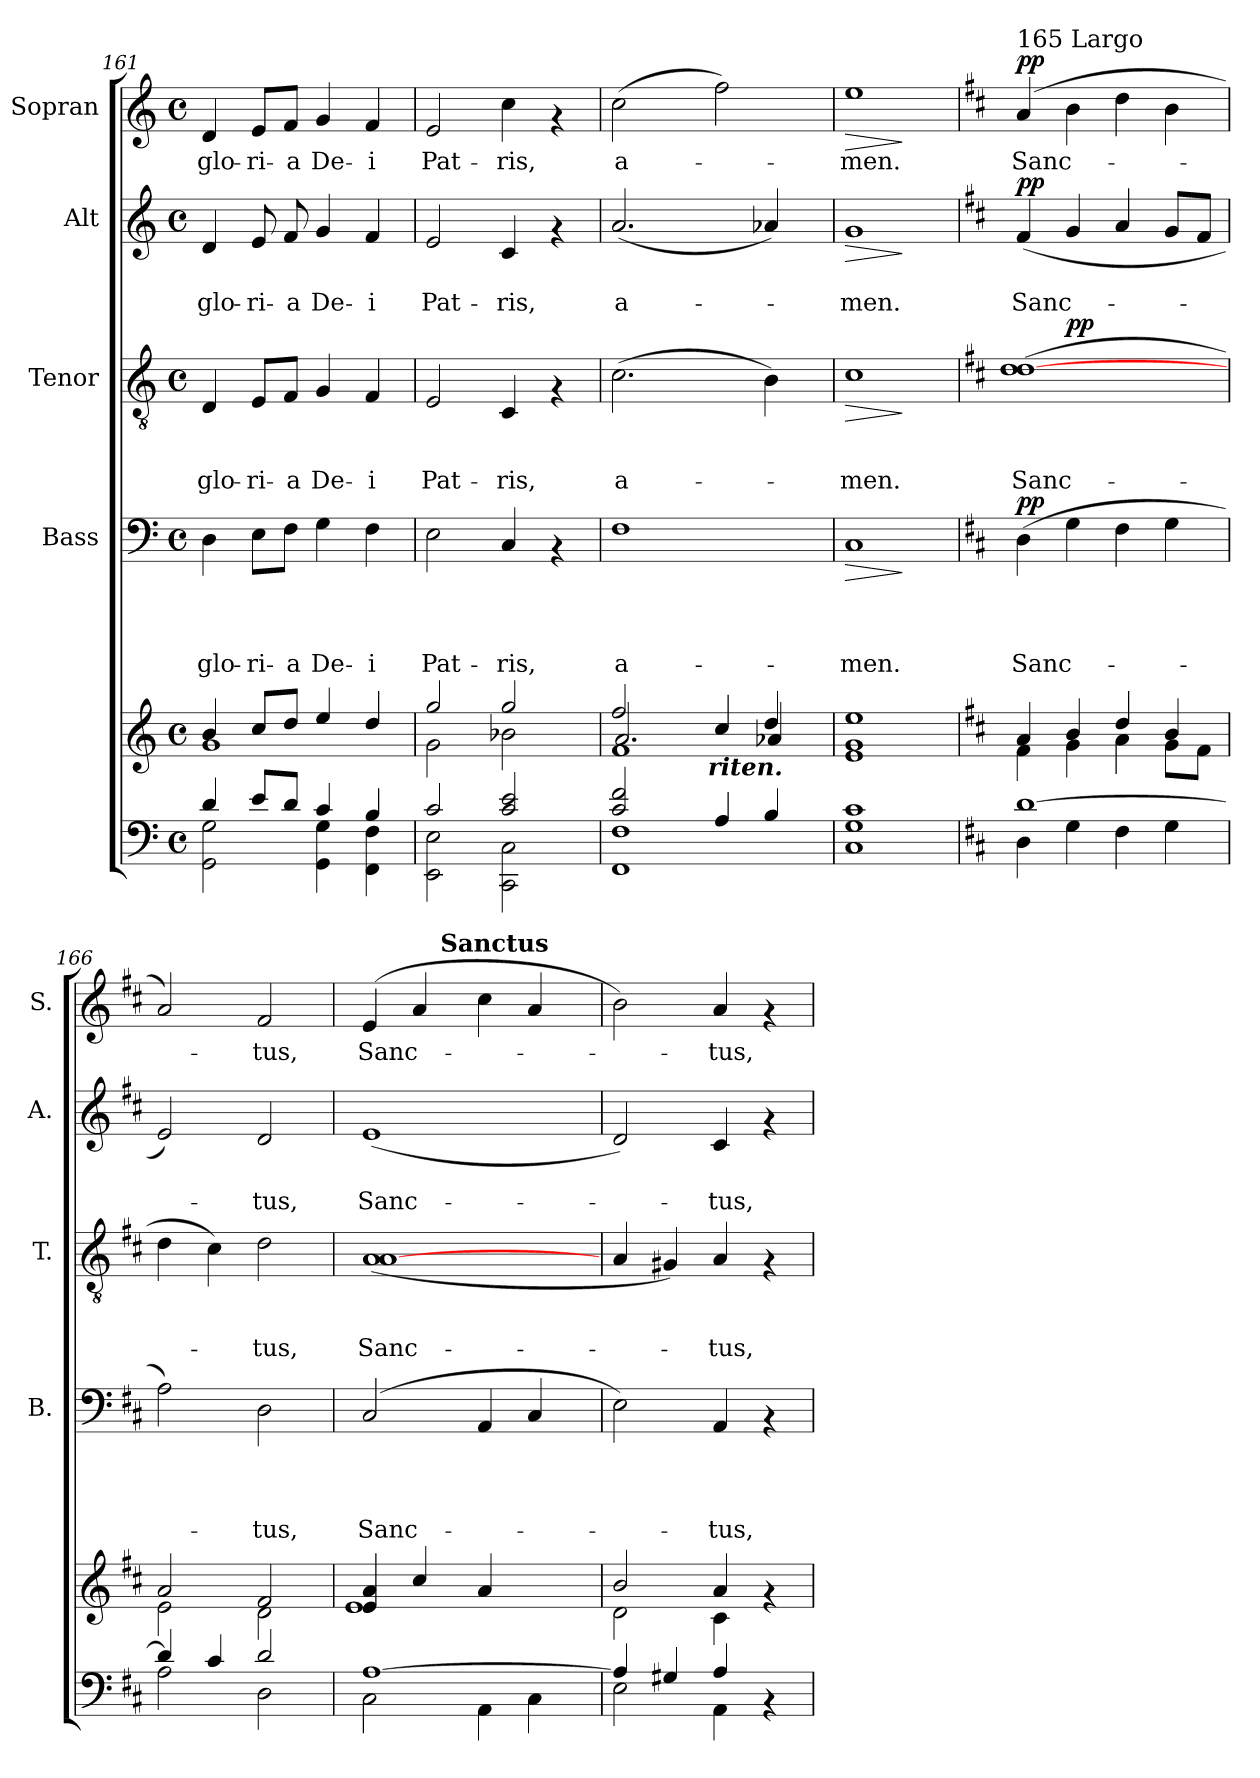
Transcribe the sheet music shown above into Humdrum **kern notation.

**kern	**kern	**kern	**text	**text	**text	**text	**dynam	**kern	**text	**text	**text	**dynam	**kern	**text	**text	**dynam	**kern	**text	**dynam
*part5	*part5	*part4	*part4	*part4	*part4	*part4	*part4	*part3	*part3	*part3	*part3	*part3	*part2	*part2	*part2	*part2	*part1	*part1	*part1
*staff6	*staff5	*staff4	*staff4	*staff4	*staff4	*staff4	*staff4	*staff3	*staff3	*staff3	*staff3	*staff3	*staff2	*staff2	*staff2	*staff2	*staff1	*staff1	*staff1
*	*	*I"Bass	*	*	*	*	*	*I"Tenor	*	*	*	*	*I"Alt	*	*	*	*I"Sopran	*	*
*	*	*I'B.	*	*	*	*	*	*I'T.	*	*	*	*	*I'A.	*	*	*	*I'S.	*	*
*clefF4	*clefG2	*clefF4	*	*	*	*	*	*clefGv2	*	*	*	*	*clefG2	*	*	*	*clefG2	*	*
*k[]	*k[]	*k[]	*	*	*	*	*	*k[]	*	*	*	*	*k[]	*	*	*	*k[]	*	*
*C:	*C:	*C:	*	*	*	*	*	*C:	*	*	*	*	*C:	*	*	*	*C:	*	*
*M4/4	*M4/4	*M4/4	*	*	*	*	*	*M4/4	*	*	*	*	*M4/4	*	*	*	*M4/4	*	*
*met(c)	*met(c)	*met(c)	*	*	*	*	*	*met(c)	*	*	*	*	*met(c)	*	*	*	*met(c)	*	*
=161	=161	=161	=161	=161	=161	=161	=161	=161	=161	=161	=161	=161	=161	=161	=161	=161	=161	=161	=161
*^	*^	*	*	*	*	*	*	*	*	*	*	*	*	*	*	*	*	*	*
!	!	!	!	!	!	!	!	!LO:LY:b	!	!	!	!	!LO:LY:b	!	!	!	!LO:LY:b	!	!	!LO:LY:b	!
4d/	2GG\ 2G\	4b/	1g	4D\	.	.	.	glo-	.	4D/	.	.	glo-	.	4d/	.	glo-	.	4d/	glo-	.
!	!	!	!	!	!	!	!	!LO:LY:b	!	!	!	!	!LO:LY:b	!	!	!	!LO:LY:b	!	!	!LO:LY:b	!
8e/L	.	8cc/L	.	8E\L	.	.	.	-ri-	.	8E/L	.	.	-ri-	.	8e/	.	-ri-	.	8e/L	-ri-	.
!	!	!	!	!	!	!	!	!LO:LY:b	!	!	!	!	!LO:LY:b	!	!	!	!LO:LY:b	!	!	!LO:LY:b	!
8d/J	.	8dd/J	.	8F\J	.	.	.	-a	.	8F/J	.	.	-a	.	8f/	.	-a	.	8f/J	-a	.
!	!	!	!	!	!	!	!	!LO:LY:b	!	!	!	!	!LO:LY:b	!	!	!	!LO:LY:b	!	!	!LO:LY:b	!
4c/	4GG\ 4G\	4ee/	.	4G\	.	.	.	De-	.	4G/	.	.	De-	.	4g/	.	De-	.	4g/	De-	.
!	!	!	!	!	!	!	!	!LO:LY:b	!	!	!	!	!LO:LY:b	!	!	!	!LO:LY:b	!	!	!LO:LY:b	!
4B/	4FF\ 4F\	4dd/	.	4F\	.	.	.	-i	.	4F/	.	.	-i	.	4f/	.	-i	.	4f/	-i	.
=162	=162	=162	=162	=162	=162	=162	=162	=162	=162	=162	=162	=162	=162	=162	=162	=162	=162	=162	=162	=162	=162
!	!	!	!	!	!	!	!	!LO:LY:b	!	!	!	!	!LO:LY:b	!	!	!	!LO:LY:b	!	!	!LO:LY:b	!
2c/	2EE\ 2E\	2gg/	2g\	2E\	.	.	.	Pat-	.	2E/	.	.	Pat-	.	2e/	.	Pat-	.	2e/	Pat-	.
!	!	!	!	!	!	!	!	!LO:LY:b	!	!	!	!	!LO:LY:b	!	!	!	!LO:LY:b	!	!	!LO:LY:b	!
2c/ 2e/	2CC\ 2C\	2gg/	2b-X\	4C/	.	.	.	-ris,	.	4C/	.	.	-ris,	.	4c/	.	-ris,	.	4cc\	-ris,	.
.	.	.	.	4rAA	.	.	.	.	.	4rF	.	.	.	.	4rf	.	.	.	4rf	.	.
=163	=163	=163	=163	=163	=163	=163	=163	=163	=163	=163	=163	=163	=163	=163	=163	=163	=163	=163	=163	=163	=163
*	*	*	*^	*	*	*	*	*	*	*	*	*	*	*	*	*	*	*	*	*	*
!	!	!	!	!	!	!	!	!	!LO:LY:b	!	!	!	!	!LO:LY:b	!	!	!	!LO:LY:b	!	!	!LO:LY:b	!
*	*	*	*	*^	*	*	*	*	*	*	*	*	*	*	*	*	*	*	*	*	*	*
2c/ 2f/	1FF 1F	2ff/	1f	2.a/	3ryy	1F	.	.	.	a-	.	(>2.c\	.	.	a-	.	(<2.a/	.	a-	.	(>2cc\	a-	.
.	.	.	.	.	12...ryy	.	.	.	.	.	.	.	.	.	.	.	.	.	.	.	.	.	.
!	!	!	!	!	!LO:TX:b:Bi:t=riten.	!	!	!	!	!	!	!	!	!	!	!	!	!	!	!	!	!	!
.	.	.	.	.	3ryy	.	.	.	.	.	.	.	.	.	.	.	.	.	.	.	.	.	.
4A/	.	4cc/	.	.	.	.	.	.	.	.	.	.	.	.	.	.	.	.	.	.	2ff\)	.	.
4B/	.	4dd/	.	4a-X/	.	.	.	.	.	.	.	4B\)	.	.	.	.	4a-X/)	.	.	.	.	.	.
.	.	.	.	.	6ryy	.	.	.	.	.	.	.	.	.	.	.	.	.	.	.	.	.	.
.	.	.	.	.	96ryy	.	.	.	.	.	.	.	.	.	.	.	.	.	.	.	.	.	.
=164	=164	=164	=164	=164	=164	=164	=164	=164	=164	=164	=164	=164	=164	=164	=164	=164	=164	=164	=164	=164	=164	=164	=164
!	!	!	!	!	!	!	!	!	!	!LO:LY:b	!LO:HP:b	!	!	!	!LO:LY:b	!LO:HP:b	!	!	!LO:LY:b	!LO:HP:b	!	!LO:LY:b	!LO:HP:b
*v	*v	*	*	*	*	*	*	*	*	*	*	*	*	*	*	*	*	*	*	*	*	*	*
*	*v	*v	*v	*v	*	*	*	*	*	*	*	*	*	*	*	*	*	*	*	*	*	*
1C 1G 1c	1e 1g 1ee	1C	.	.	.	-men.	>	1c	.	.	-men.	>	1g	.	-men.	>	1ee	-men.	>
.	.	.	.	.	.	.	]	.	.	.	.	]	.	.	.	]	.	.	]
!!LO:PB:g=z
=165!	=165!	=165!	=165!	=165!	=165!	=165!	=165!	=165!	=165!	=165!	=165!	=165!	=165!	=165!	=165!	=165!	=165!	=165!	=165!
*k[f#c#]	*k[f#c#]	*k[f#c#]	*	*	*	*	*	*k[f#c#]	*	*	*	*	*k[f#c#]	*	*	*	*k[f#c#]	*	*
*D:	*D:	*D:	*	*	*	*	*	*D:	*	*	*	*	*D:	*	*	*	*D:	*	*
*^	*^	*	*	*	*	*	*	*	*	*	*	*	*	*	*	*	*	*	*
!	!	!	!	!	!	!	!	!	!	!	!	!	!	!	!	!	!	!	!LO:TX:a:t=165 Largo	!	!
!	!	!	!	!	!	!	!	!LO:LY:b	!LO:DY:a	!	!	!	!LO:LY:b	!	!	!	!LO:LY:b	!LO:DY:a	!	!LO:LY:b	!LO:DY:a
*	*	*	*	*	*	*	*	*	*	*^	*	*	*	*	*	*	*	*	*	*	*
[>1d	4D\	4a/	4f#\	(>4D\	.	.	.	Sanc-	pp	(>1d [>1d	4ryy	.	.	Sanc-	.	(<4f#/	.	Sanc-	pp	(4a/	Sanc-	pp
!	!	!	!	!	!	!	!	!	!	!	!	!	!	!	!LO:DY:a	!	!	!	!	!	!	!
.	4G\	4b/	4g\	4G\	.	.	.	.	.	.	2.ryy	.	.	.	pp	4g/	.	.	.	4b\	.	.
.	4F#\	4dd/	4a\	4F#\	.	.	.	.	.	.	.	.	.	.	.	4a/	.	.	.	4dd\	.	.
.	4G\	4b/	8g\L	4G\	.	.	.	.	.	.	.	.	.	.	.	8g/L	.	.	.	4b\	.	.
.	.	.	8f#\J	.	.	.	.	.	.	.	.	.	.	.	.	8f#/J	.	.	.	.	.	.
*	*	*	*	*	*	*	*	*	*	*v	*v	*	*	*	*	*	*	*	*	*	*	*
=166	=166	=166	=166	=166	=166	=166	=166	=166	=166	=166	=166	=166	=166	=166	=166	=166	=166	=166	=166	=166	=166
4d/]	2A\	2a/	2e\	2A\)	.	.	.	.	.	4d\	.	.	.	.	2e/)	.	.	.	2a/)	.	.
4c#/	.	.	.	.	.	.	.	.	.	4c#\)	.	.	.	.	.	.	.	.	.	.	.
!	!	!	!	!	!	!	!	!LO:LY:b	!	!	!	!	!LO:LY:b	!	!	!	!LO:LY:b	!	!	!LO:LY:b	!
2d/	2D\	2f#/	2d\	2D\	.	.	.	-tus,	.	2d\	.	.	-tus,	.	2d/	.	-tus,	.	2f#/	-tus,	.
=167	=167	=167	=167	=167	=167	=167	=167	=167	=167	=167	=167	=167	=167	=167	=167	=167	=167	=167	=167	=167	=167
!	!	!	!	!	!	!	!	!LO:LY:b	!	!	!	!	!LO:LY:b	!	!	!	!LO:LY:b	!	!	!LO:LY:b	!
*	*	*	*	*	*	*	*	*	*	*	*	*	*	*	*	*	*	*	*^	*	*
[>1A	2C#\	4e/ 4a/	1e	(2C#/	.	.	.	Sanc-	.	(<1A [<1A	.	.	Sanc-	.	(<1e	.	Sanc-	.	(>4e/	4ryy	Sanc-	.
.	.	4cc#/	.	.	.	.	.	.	.	.	.	.	.	.	.	.	.	.	4a/	16.ryy	.	.
!	!	!	!	!	!	!	!	!	!	!	!	!	!	!	!	!	!	!	!	!LO:TX:a:B:t=Sanctus	!	!
.	.	.	.	.	.	.	.	.	.	.	.	.	.	.	.	.	.	.	.	2ryy	.	.
.	4AA\	4a/	.	4AA/	.	.	.	.	.	.	.	.	.	.	.	.	.	.	4cc#\	.	.	.
.	4C#\	4ryy	.	4C#/	.	.	.	.	.	.	.	.	.	.	.	.	.	.	4a/	.	.	.
.	.	.	.	.	.	.	.	.	.	.	.	.	.	.	.	.	.	.	.	8ryy	.	.
.	.	.	.	.	.	.	.	.	.	.	.	.	.	.	.	.	.	.	.	32ryy	.	.
*	*	*	*	*	*	*	*	*	*	*	*	*	*	*	*	*	*	*	*v	*v	*	*
=168	=168	=168	=168	=168	=168	=168	=168	=168	=168	=168	=168	=168	=168	=168	=168	=168	=168	=168	=168	=168	=168
4A/]	2E\	2b/	2d\	2E\)	.	.	.	.	.	4A/	.	.	.	.	2d/)	.	.	.	2b\)	.	.
4G#X/	.	.	.	.	.	.	.	.	.	4G#X/)	.	.	.	.	.	.	.	.	.	.	.
!	!	!	!	!	!	!	!	!LO:LY:b	!	!	!	!	!LO:LY:b	!	!	!	!LO:LY:b	!	!	!LO:LY:b	!
4A/	4AA\	4a/	4c#\	4AA/	.	.	.	-tus,	.	4A/	.	.	-tus,	.	4c#/	.	-tus,	.	4a/	-tus,	.
4rAA	4ryy	4rf	4ryy	4rAA	.	.	.	.	.	4rF	.	.	.	.	4rf	.	.	.	4rf	.	.
*v	*v	*	*	*	*	*	*	*	*	*	*	*	*	*	*	*	*	*	*	*	*
*	*v	*v	*	*	*	*	*	*	*	*	*	*	*	*	*	*	*	*	*	*
=	=	=	=	=	=	=	=	=	=	=	=	=	=	=	=	=	=	=	=
*-	*-	*-	*-	*-	*-	*-	*-	*-	*-	*-	*-	*-	*-	*-	*-	*-	*-	*-	*-
